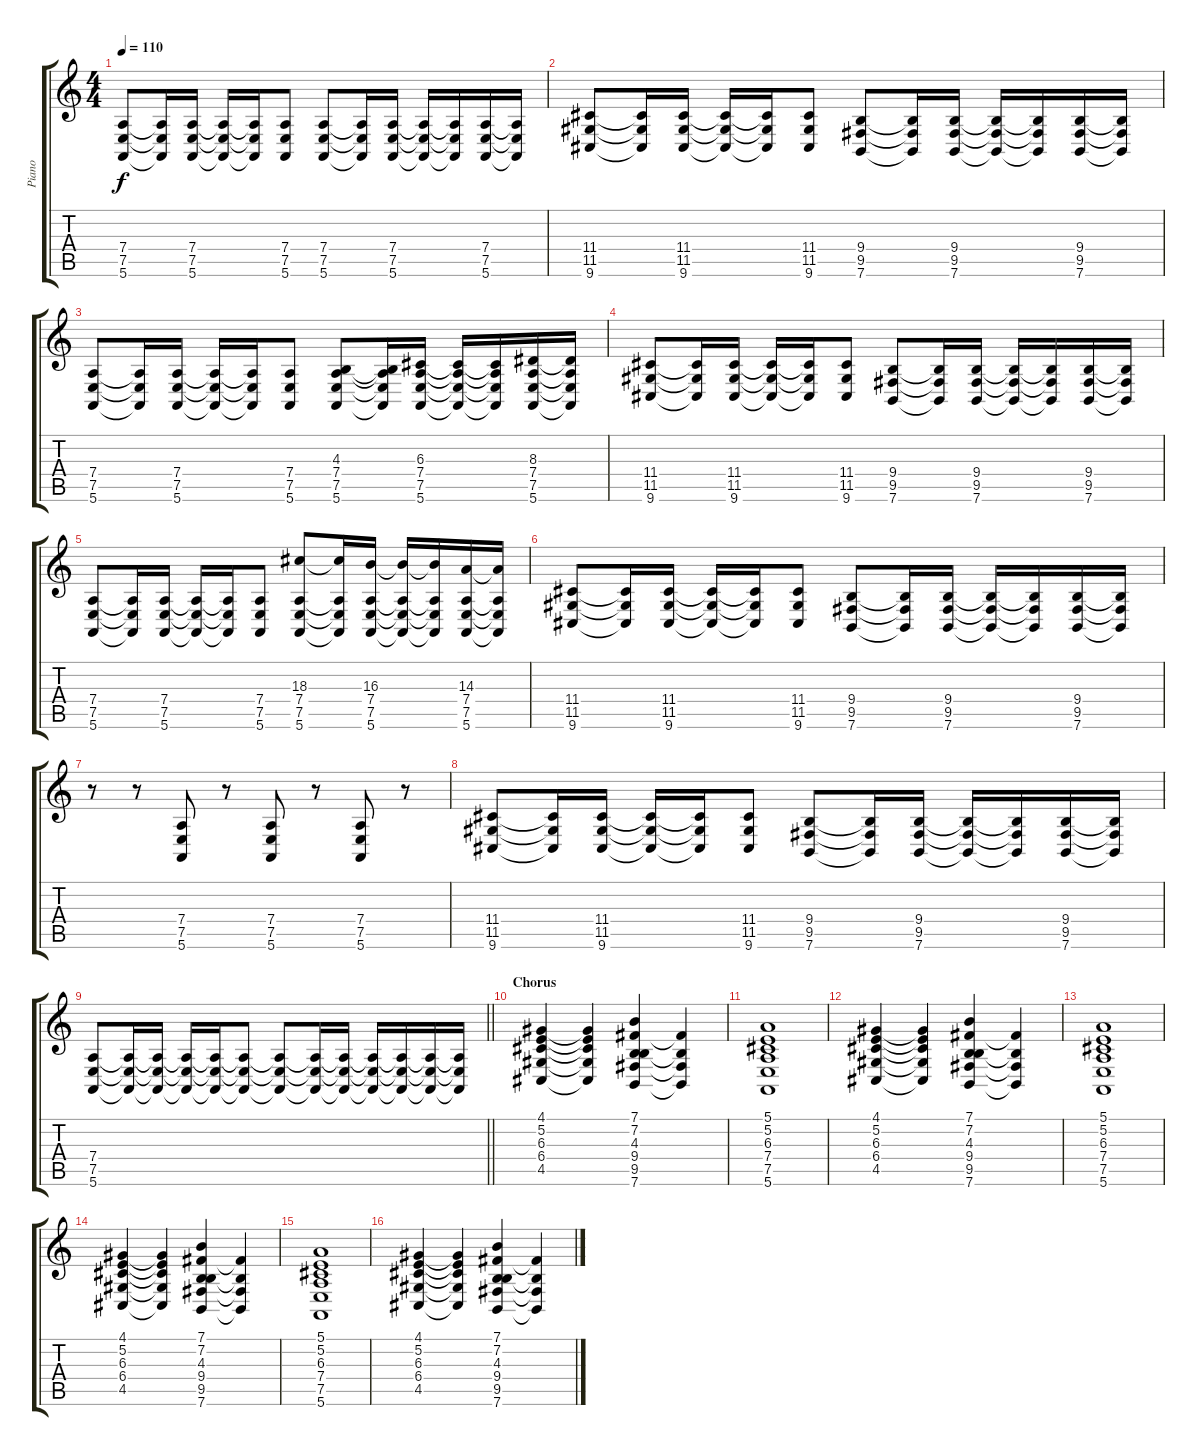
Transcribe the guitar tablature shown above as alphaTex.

\track ("Piano" "Piano") {instrument acousticgrandpiano}
\staff {score tabs}
\tuning (E4 B3 G3 D3 A2 E2) {hide}
\ts (4 4)
\tempo 110
\clef g2
\ks c
(7.4 7.5 5.6).8{dy f} (7.4{t} 7.5{t} 5.6{t}).16 (7.4 7.5 5.6).16 (7.4{t} 7.5{t} 5.6{t}).16 (7.4{t} 7.5{t} 5.6{t}).16 (7.4 7.5 5.6).8 (7.4 7.5 5.6).8 (7.4{t} 7.5{t} 5.6{t}).16 (7.4 7.5 5.6).16 (7.4{t} 7.5{t} 5.6{t}).16 (7.4{t} 7.5{t} 5.6{t}).16 (7.4 7.5 5.6).16 (7.4{t} 7.5{t} 5.6{t}).16 |
(11.4 11.5 9.6).8 (11.4{t} 11.5{t} 9.6{t}).16 (11.4 11.5 9.6).16 (11.4{t} 11.5{t} 9.6{t}).16 (11.4{t} 11.5{t} 9.6{t}).16 (11.4 11.5 9.6).8 (9.4 9.5 7.6).8 (9.4{t} 9.5{t} 7.6{t}).16 (9.4 9.5 7.6).16 (9.4{t} 9.5{t} 7.6{t}).16 (9.4{t} 9.5{t} 7.6{t}).16 (9.4 9.5 7.6).16 (9.4{t} 9.5{t} 7.6{t}).16 |
(7.4 7.5 5.6).8 (7.4{t} 7.5{t} 5.6{t}).16 (7.4 7.5 5.6).16 (7.4{t} 7.5{t} 5.6{t}).16 (7.4{t} 7.5{t} 5.6{t}).16 (7.4 7.5 5.6).8 (4.3 7.4 7.5 5.6).8 (4.3{t} 7.4{t} 7.5{t} 5.6{t}).16 (6.3 7.4 7.5 5.6).16 (6.3{t} 7.4{t} 7.5{t} 5.6{t}).16 (6.3{t} 7.4{t} 7.5{t} 5.6{t}).16 (8.3 7.4 7.5 5.6).16 (8.3{t} 7.4{t} 7.5{t} 5.6{t}).16 |
(11.4 11.5 9.6).8 (11.4{t} 11.5{t} 9.6{t}).16 (11.4 11.5 9.6).16 (11.4{t} 11.5{t} 9.6{t}).16 (11.4{t} 11.5{t} 9.6{t}).16 (11.4 11.5 9.6).8 (9.4 9.5 7.6).8 (9.4{t} 9.5{t} 7.6{t}).16 (9.4 9.5 7.6).16 (9.4{t} 9.5{t} 7.6{t}).16 (9.4{t} 9.5{t} 7.6{t}).16 (9.4 9.5 7.6).16 (9.4{t} 9.5{t} 7.6{t}).16 |
(7.4 7.5 5.6).8 (7.4{t} 7.5{t} 5.6{t}).16 (7.4 7.5 5.6).16 (7.4{t} 7.5{t} 5.6{t}).16 (7.4{t} 7.5{t} 5.6{t}).16 (7.4 7.5 5.6).8 (18.3 7.4 7.5 5.6).8 (18.3{t} 7.4{t} 7.5{t} 5.6{t}).16 (16.3 7.4 7.5 5.6).16 (16.3{t} 7.4{t} 7.5{t} 5.6{t}).16 (16.3{t} 7.4{t} 7.5{t} 5.6{t}).16 (14.3 7.4 7.5 5.6).16 (14.3{t} 7.4{t} 7.5{t} 5.6{t}).16 |
(11.4 11.5 9.6).8 (11.4{t} 11.5{t} 9.6{t}).16 (11.4 11.5 9.6).16 (11.4{t} 11.5{t} 9.6{t}).16 (11.4{t} 11.5{t} 9.6{t}).16 (11.4 11.5 9.6).8 (9.4 9.5 7.6).8 (9.4{t} 9.5{t} 7.6{t}).16 (9.4 9.5 7.6).16 (9.4{t} 9.5{t} 7.6{t}).16 (9.4{t} 9.5{t} 7.6{t}).16 (9.4 9.5 7.6).16 (9.4{t} 9.5{t} 7.6{t}).16 |
r.8 r.8 (7.4 7.5 5.6).8 r.8 (7.4 7.5 5.6).8 r.8 (7.4 7.5 5.6).8 r.8 |
(11.4 11.5 9.6).8 (11.4{t} 11.5{t} 9.6{t}).16 (11.4 11.5 9.6).16 (11.4{t} 11.5{t} 9.6{t}).16 (11.4{t} 11.5{t} 9.6{t}).16 (11.4 11.5 9.6).8 (9.4 9.5 7.6).8 (9.4{t} 9.5{t} 7.6{t}).16 (9.4 9.5 7.6).16 (9.4{t} 9.5{t} 7.6{t}).16 (9.4{t} 9.5{t} 7.6{t}).16 (9.4 9.5 7.6).16 (9.4{t} 9.5{t} 7.6{t}).16 |
\barLineRight lightlight
(7.4 7.5 5.6).8 (7.4{t} 7.5{t} 5.6{t}).16 (7.4{t} 7.5{t} 5.6{t}).16 (7.4{t} 7.5{t} 5.6{t}).16 (7.4{t} 7.5{t} 5.6{t}).16 (7.4{t} 7.5{t} 5.6{t}).8 (7.4{t} 7.5{t} 5.6{t}).8 (7.4{t} 7.5{t} 5.6{t}).16 (7.4{t} 7.5{t} 5.6{t}).16 (7.4{t} 7.5{t} 5.6{t}).16 (7.4{t} 7.5{t} 5.6{t}).16 (7.4{t} 7.5{t} 5.6{t}).16 (7.4{t} 7.5{t} 5.6{t}).16 |
\section ("" "Chorus")
(4.1 5.2 6.3 6.4 4.5).4 (4.1{t} 5.2{t} 6.3{t} 6.4{t} 4.5{t}).4 (7.1 7.2 4.3 9.4 9.5 7.6).4 (7.2{t} 9.4{t} 9.5{t} 7.6{t}).4 |
(5.1 5.2 6.3 7.4 7.5 5.6).1 |
(4.1 5.2 6.3 6.4 4.5).4 (4.1{t} 5.2{t} 6.3{t} 6.4{t} 4.5{t}).4 (7.1 7.2 4.3 9.4 9.5 7.6).4 (7.2{t} 9.4{t} 9.5{t} 7.6{t}).4 |
(5.1 5.2 6.3 7.4 7.5 5.6).1 |
(4.1 5.2 6.3 6.4 4.5).4 (4.1{t} 5.2{t} 6.3{t} 6.4{t} 4.5{t}).4 (7.1 7.2 4.3 9.4 9.5 7.6).4 (7.2{t} 9.4{t} 9.5{t} 7.6{t}).4 |
(5.1 5.2 6.3 7.4 7.5 5.6).1 |
(4.1 5.2 6.3 6.4 4.5).4 (4.1{t} 5.2{t} 6.3{t} 6.4{t} 4.5{t}).4 (7.1 7.2 4.3 9.4 9.5 7.6).4 (7.2{t} 9.4{t} 9.5{t} 7.6{t}).4
